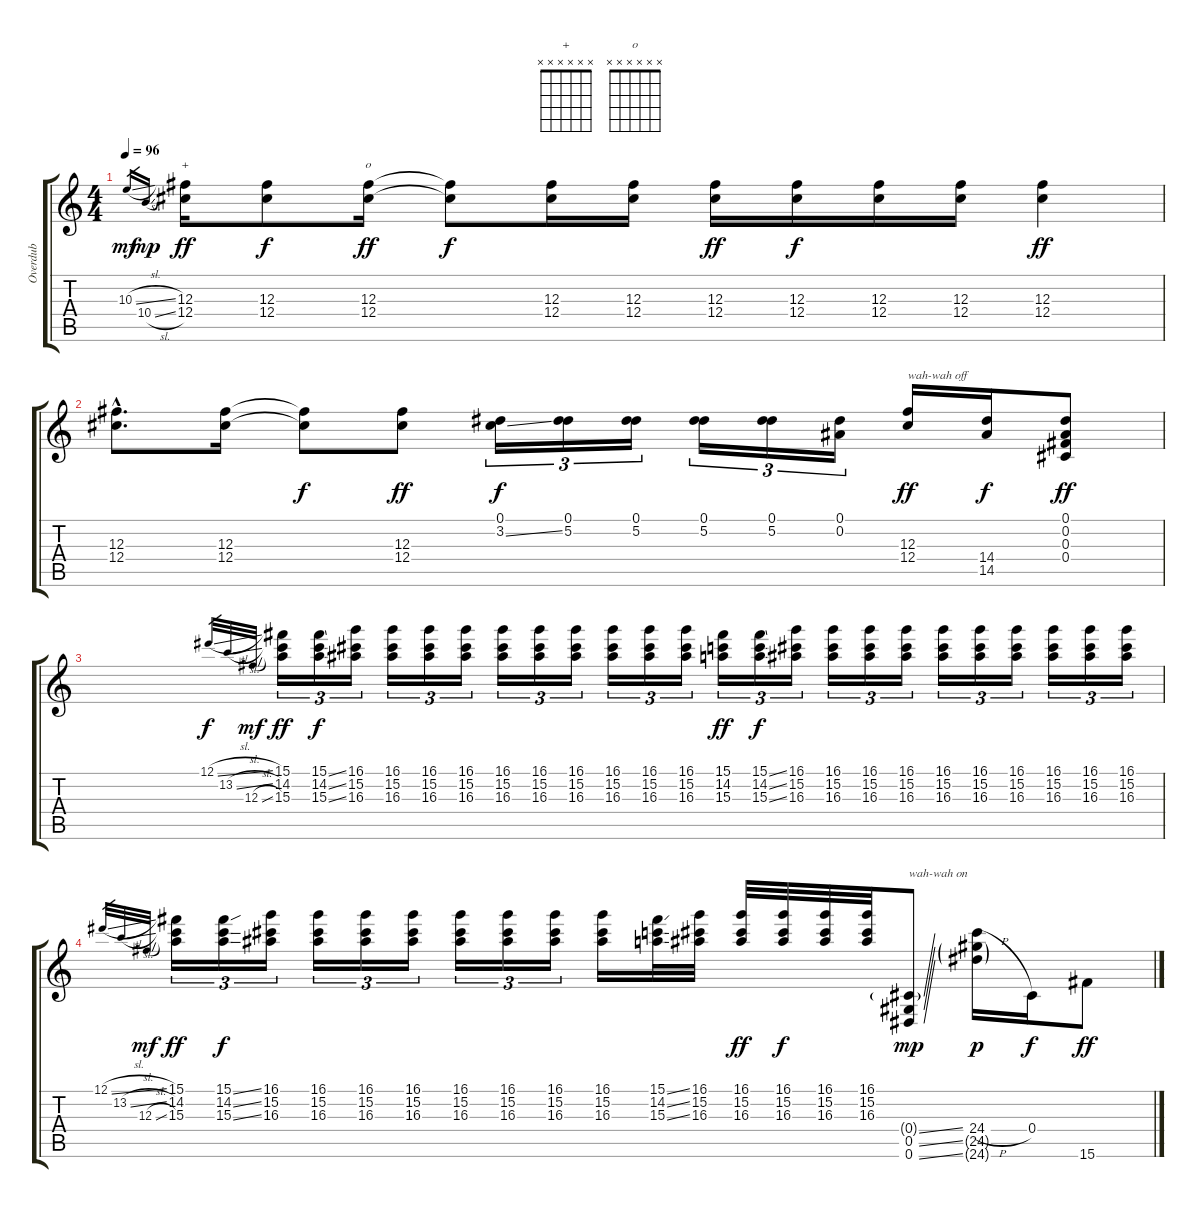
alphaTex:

\track ("Overdub" "Overdub") {instrument fretlessbass}
\staff {score tabs}
\tuning (Eb4 Bb3 Gb3 Db3 Ab2 Eb2) {hide}
\chord ("+" x x x x x x) {firstfret 0}
\chord ("o" x x x x x x) {firstfret 0}
\ts (4 4)
\tempo 96
\clef g2
\ks c
10.3{sl}.16{gr dy mf} 10.4{sl}.16{gr dy mp} (12.3 12.4).16{ch "+" dy ff} (12.3 12.4).8{dy f} (12.3 12.4).16{ch "o" dy ff} (12.3{t} 12.4{t}).8{dy f} (12.3 12.4).16 (12.3 12.4).16 (12.3 12.4).16{dy ff} (12.3 12.4).16{dy f} (12.3 12.4).16 (12.3 12.4).16 (12.3 12.4).4{dy ff} |
(12.3{hac} 12.4{hac}).8{d} (12.3 12.4).16 (12.3{t} 12.4{t}).8{dy f} (12.3 12.4).8{dy ff} (0.1 3.2{ss}).16{tu (3 2) dy f} (0.1 5.2).16{tu (3 2)} (0.1 5.2).16{tu (3 2)} (0.1 5.2).16{tu (3 2)} (0.1 5.2).16{tu (3 2)} (0.1 0.2).16{tu (3 2)} (12.3 12.4).16{txt "wah-wah off" dy ff} (14.4 14.5).16{dy f} (0.1 0.2 0.3 0.4).8{dy ff} |
12.1{sl}.32{gr dy f} 13.2{sl}.32{gr} 12.3{sl}.32{gr dy mf} (15.1 14.2 15.3).16{tu (3 2) dy ff} (15.1{ss} 14.2{ss} 15.3{ss}).16{tu (3 2) dy f} (16.1 15.2 16.3).16{tu (3 2)} (16.1 15.2 16.3).16{tu (3 2)} (16.1 15.2 16.3).16{tu (3 2)} (16.1 15.2 16.3).16{tu (3 2)} (16.1 15.2 16.3).16{tu (3 2)} (16.1 15.2 16.3).16{tu (3 2)} (16.1 15.2 16.3).16{tu (3 2)} (16.1 15.2 16.3).16{tu (3 2)} (16.1 15.2 16.3).16{tu (3 2)} (16.1 15.2 16.3).16{tu (3 2)} (15.1 14.2 15.3).16{tu (3 2) dy ff} (15.1{ss} 14.2{ss} 15.3{ss}).16{tu (3 2) dy f} (16.1 15.2 16.3).16{tu (3 2)} (16.1 15.2 16.3).16{tu (3 2)} (16.1 15.2 16.3).16{tu (3 2)} (16.1 15.2 16.3).16{tu (3 2)} (16.1 15.2 16.3).16{tu (3 2)} (16.1 15.2 16.3).16{tu (3 2)} (16.1 15.2 16.3).16{tu (3 2)} (16.1 15.2 16.3).16{tu (3 2)} (16.1 15.2 16.3).16{tu (3 2)} (16.1 15.2 16.3).16{tu (3 2)} |
12.1{sl}.32{gr} 13.2{sl}.32{gr} 12.3{sl}.32{gr dy mf} (15.1 14.2 15.3).16{tu (3 2) dy ff} (15.1{ss} 14.2{ss} 15.3{ss}).16{tu (3 2) dy f} (16.1 15.2 16.3).16{tu (3 2)} (16.1 15.2 16.3).16{tu (3 2)} (16.1 15.2 16.3).16{tu (3 2)} (16.1 15.2 16.3).16{tu (3 2)} (16.1 15.2 16.3).16{tu (3 2)} (16.1 15.2 16.3).16{tu (3 2)} (16.1 15.2 16.3).16{tu (3 2)} (16.1 15.2 16.3).16 (15.1{ss} 14.2{ss} 15.3{ss}).32 (16.1 15.2 16.3).32 (16.1 15.2 16.3).32{dy ff} (16.1 15.2 16.3).32{dy f} (16.1 15.2 16.3).32 (16.1 15.2 16.3).32 (0.4{ss g} 0.5{ss} 0.6{ss}).8{txt "wah-wah on" dy mp} (24.4{h} 24.5{g} 24.6{g}).16{dy p} 0.4.16{dy f} 15.6{ss}.8{dy ff}
